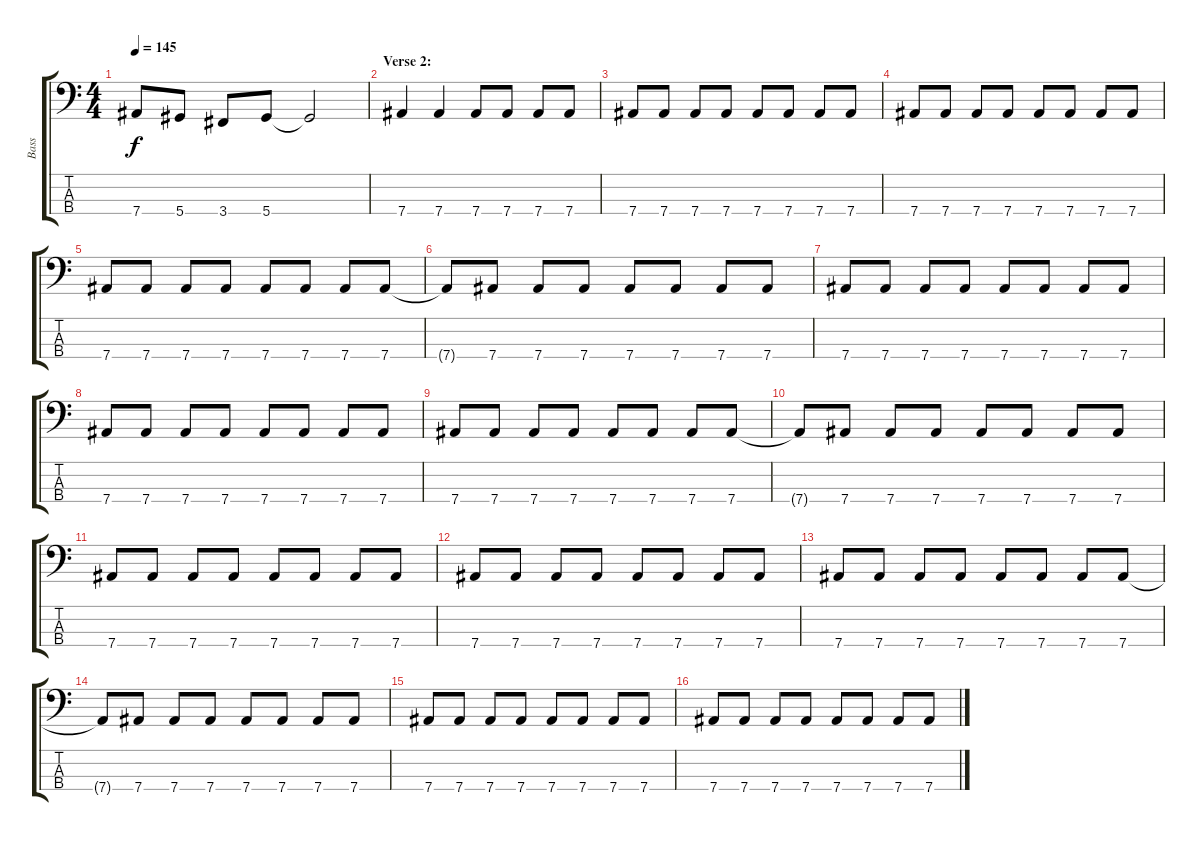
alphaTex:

\track ("Bass" "Bass") {instrument electricbassfinger}
\staff {score tabs}
\tuning (Gb2 Db2 Ab1 Eb1) {hide}
\ts (4 4)
\tempo 145
\clef f4
\ks c
7.4.8{dy f} 5.4.8 3.4.8 5.4.8 5.4{t}.2 |
\section ("" "Verse 2:")
7.4.4 7.4.4 7.4.8 7.4.8 7.4.8 7.4.8 |
7.4.8 7.4.8 7.4.8 7.4.8 7.4.8 7.4.8 7.4.8 7.4.8 |
7.4.8 7.4.8 7.4.8 7.4.8 7.4.8 7.4.8 7.4.8 7.4.8 |
7.4.8 7.4.8 7.4.8 7.4.8 7.4.8 7.4.8 7.4.8 7.4.8 |
7.4{t}.8 7.4.8 7.4.8 7.4.8 7.4.8 7.4.8 7.4.8 7.4.8 |
7.4.8 7.4.8 7.4.8 7.4.8 7.4.8 7.4.8 7.4.8 7.4.8 |
7.4.8 7.4.8 7.4.8 7.4.8 7.4.8 7.4.8 7.4.8 7.4.8 |
7.4.8 7.4.8 7.4.8 7.4.8 7.4.8 7.4.8 7.4.8 7.4.8 |
7.4{t}.8 7.4.8 7.4.8 7.4.8 7.4.8 7.4.8 7.4.8 7.4.8 |
7.4.8 7.4.8 7.4.8 7.4.8 7.4.8 7.4.8 7.4.8 7.4.8 |
7.4.8 7.4.8 7.4.8 7.4.8 7.4.8 7.4.8 7.4.8 7.4.8 |
7.4.8 7.4.8 7.4.8 7.4.8 7.4.8 7.4.8 7.4.8 7.4.8 |
7.4{t}.8 7.4.8 7.4.8 7.4.8 7.4.8 7.4.8 7.4.8 7.4.8 |
7.4.8 7.4.8 7.4.8 7.4.8 7.4.8 7.4.8 7.4.8 7.4.8 |
7.4.8 7.4.8 7.4.8 7.4.8 7.4.8 7.4.8 7.4.8 7.4.8
